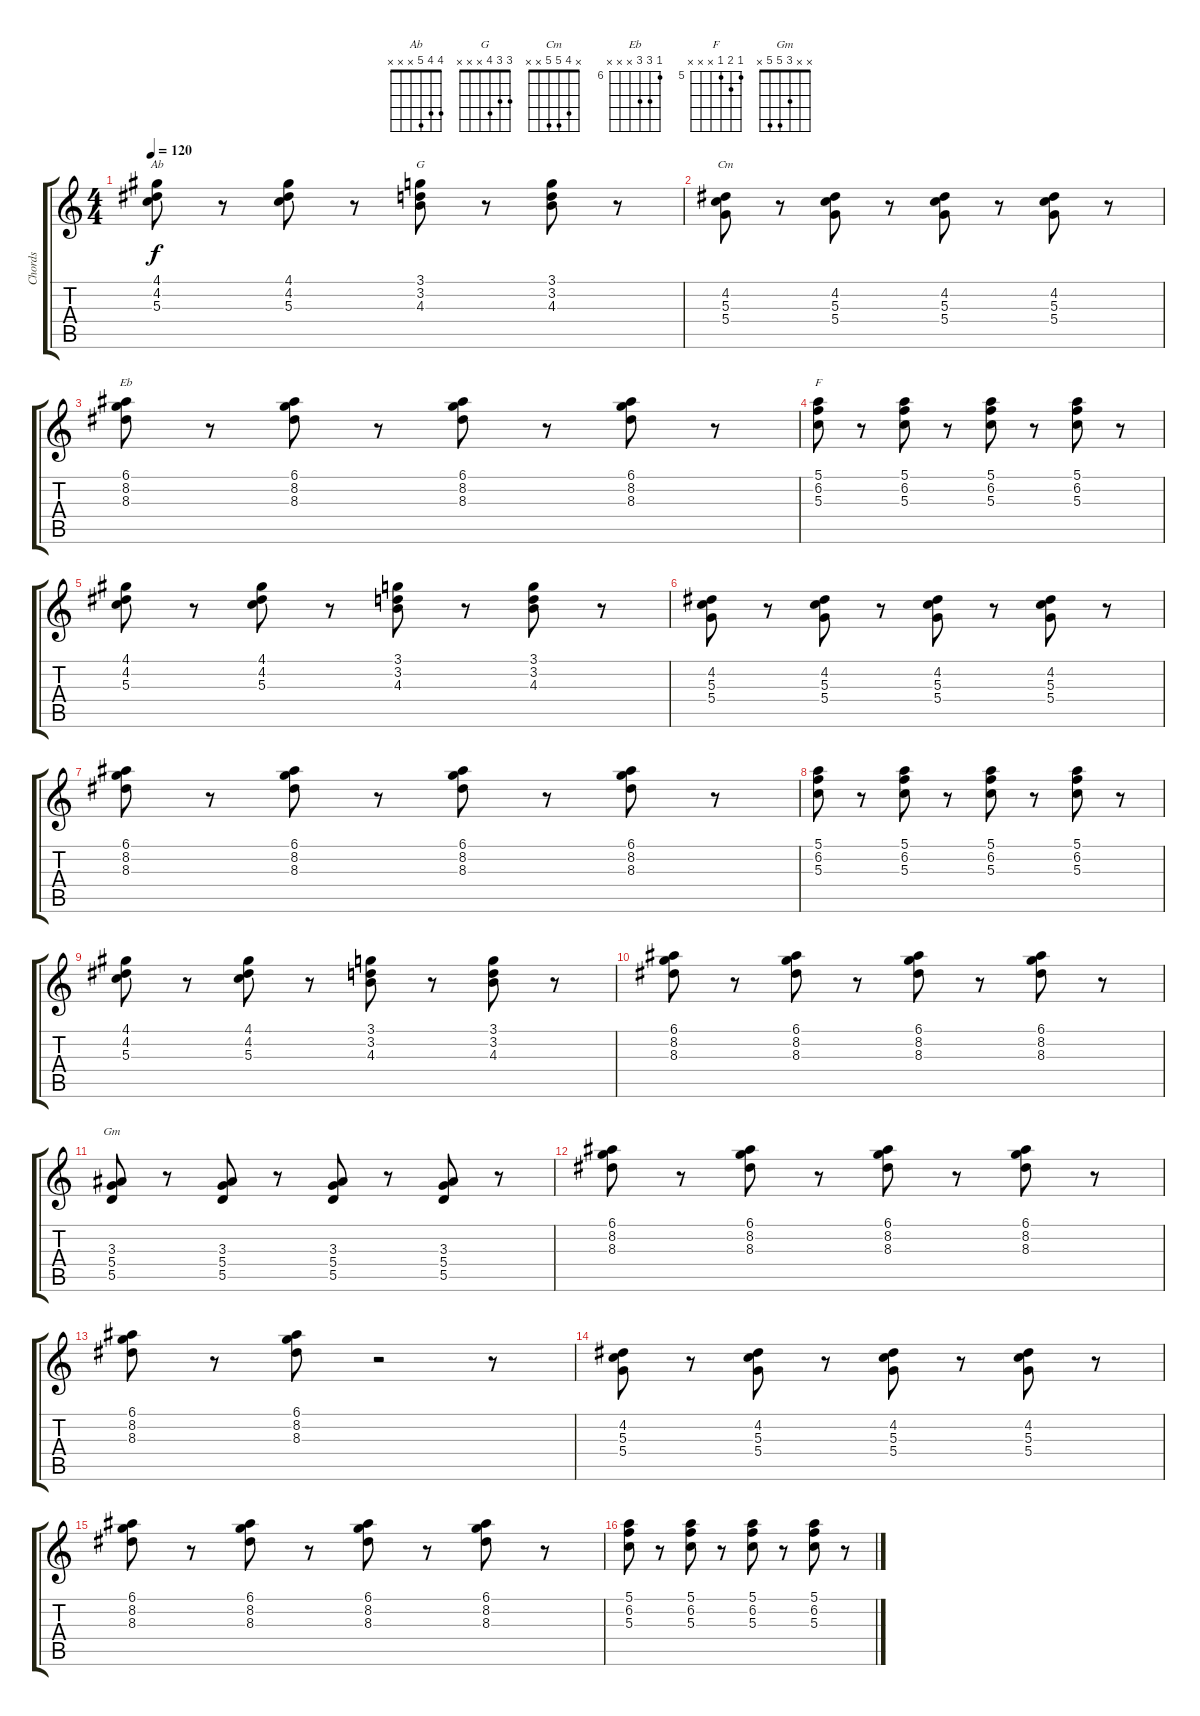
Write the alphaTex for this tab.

\track ("Chords" "Chords") {instrument electricguitarjazz}
\staff {score tabs}
\tuning (E4 B3 G3 D3 A2 E2) {hide}
\chord ("Ab" 4 4 5 x x x)
\chord ("G" 3 3 4 x x x)
\chord ("Cm" x 4 5 5 x x)
\chord ("Eb" 6 8 8 x x x) {firstfret 6}
\chord ("F" 5 6 5 x x x) {firstfret 5}
\chord ("Gm" x x 3 5 5 x)
\ts (4 4)
\tempo 120
\clef g2
\ks c
(4.1 4.2 5.3).8{ch "Ab" dy f} r.8 (4.1 4.2 5.3).8 r.8 (3.1 3.2 4.3).8{ch "G"} r.8 (3.1 3.2 4.3).8 r.8 |
(4.2 5.3 5.4).8{ch "Cm"} r.8 (4.2 5.3 5.4).8 r.8 (4.2 5.3 5.4).8 r.8 (4.2 5.3 5.4).8 r.8 |
(6.1 8.2 8.3).8{ch "Eb"} r.8 (6.1 8.2 8.3).8 r.8 (6.1 8.2 8.3).8 r.8 (6.1 8.2 8.3).8 r.8 |
(5.1 6.2 5.3).8{ch "F"} r.8 (5.1 6.2 5.3).8 r.8 (5.1 6.2 5.3).8 r.8 (5.1 6.2 5.3).8 r.8 |
(4.1 4.2 5.3).8 r.8 (4.1 4.2 5.3).8 r.8 (3.1 3.2 4.3).8 r.8 (3.1 3.2 4.3).8 r.8 |
(4.2 5.3 5.4).8 r.8 (4.2 5.3 5.4).8 r.8 (4.2 5.3 5.4).8 r.8 (4.2 5.3 5.4).8 r.8 |
(6.1 8.2 8.3).8 r.8 (6.1 8.2 8.3).8 r.8 (6.1 8.2 8.3).8 r.8 (6.1 8.2 8.3).8 r.8 |
(5.1 6.2 5.3).8 r.8 (5.1 6.2 5.3).8 r.8 (5.1 6.2 5.3).8 r.8 (5.1 6.2 5.3).8 r.8 |
(4.1 4.2 5.3).8 r.8 (4.1 4.2 5.3).8 r.8 (3.1 3.2 4.3).8 r.8 (3.1 3.2 4.3).8 r.8 |
(6.1 8.2 8.3).8 r.8 (6.1 8.2 8.3).8 r.8 (6.1 8.2 8.3).8 r.8 (6.1 8.2 8.3).8 r.8 |
(3.3 5.4 5.5).8{ch "Gm"} r.8 (3.3 5.4 5.5).8 r.8 (3.3 5.4 5.5).8 r.8 (3.3 5.4 5.5).8 r.8 |
(6.1 8.2 8.3).8 r.8 (6.1 8.2 8.3).8 r.8 (6.1 8.2 8.3).8 r.8 (6.1 8.2 8.3).8 r.8 |
(6.1 8.2 8.3).8 r.8 (6.1 8.2 8.3).8 r.2 r.8 |
(4.2 5.3 5.4).8 r.8 (4.2 5.3 5.4).8 r.8 (4.2 5.3 5.4).8 r.8 (4.2 5.3 5.4).8 r.8 |
(6.1 8.2 8.3).8 r.8 (6.1 8.2 8.3).8 r.8 (6.1 8.2 8.3).8 r.8 (6.1 8.2 8.3).8 r.8 |
(5.1 6.2 5.3).8 r.8 (5.1 6.2 5.3).8 r.8 (5.1 6.2 5.3).8 r.8 (5.1 6.2 5.3).8 r.8
